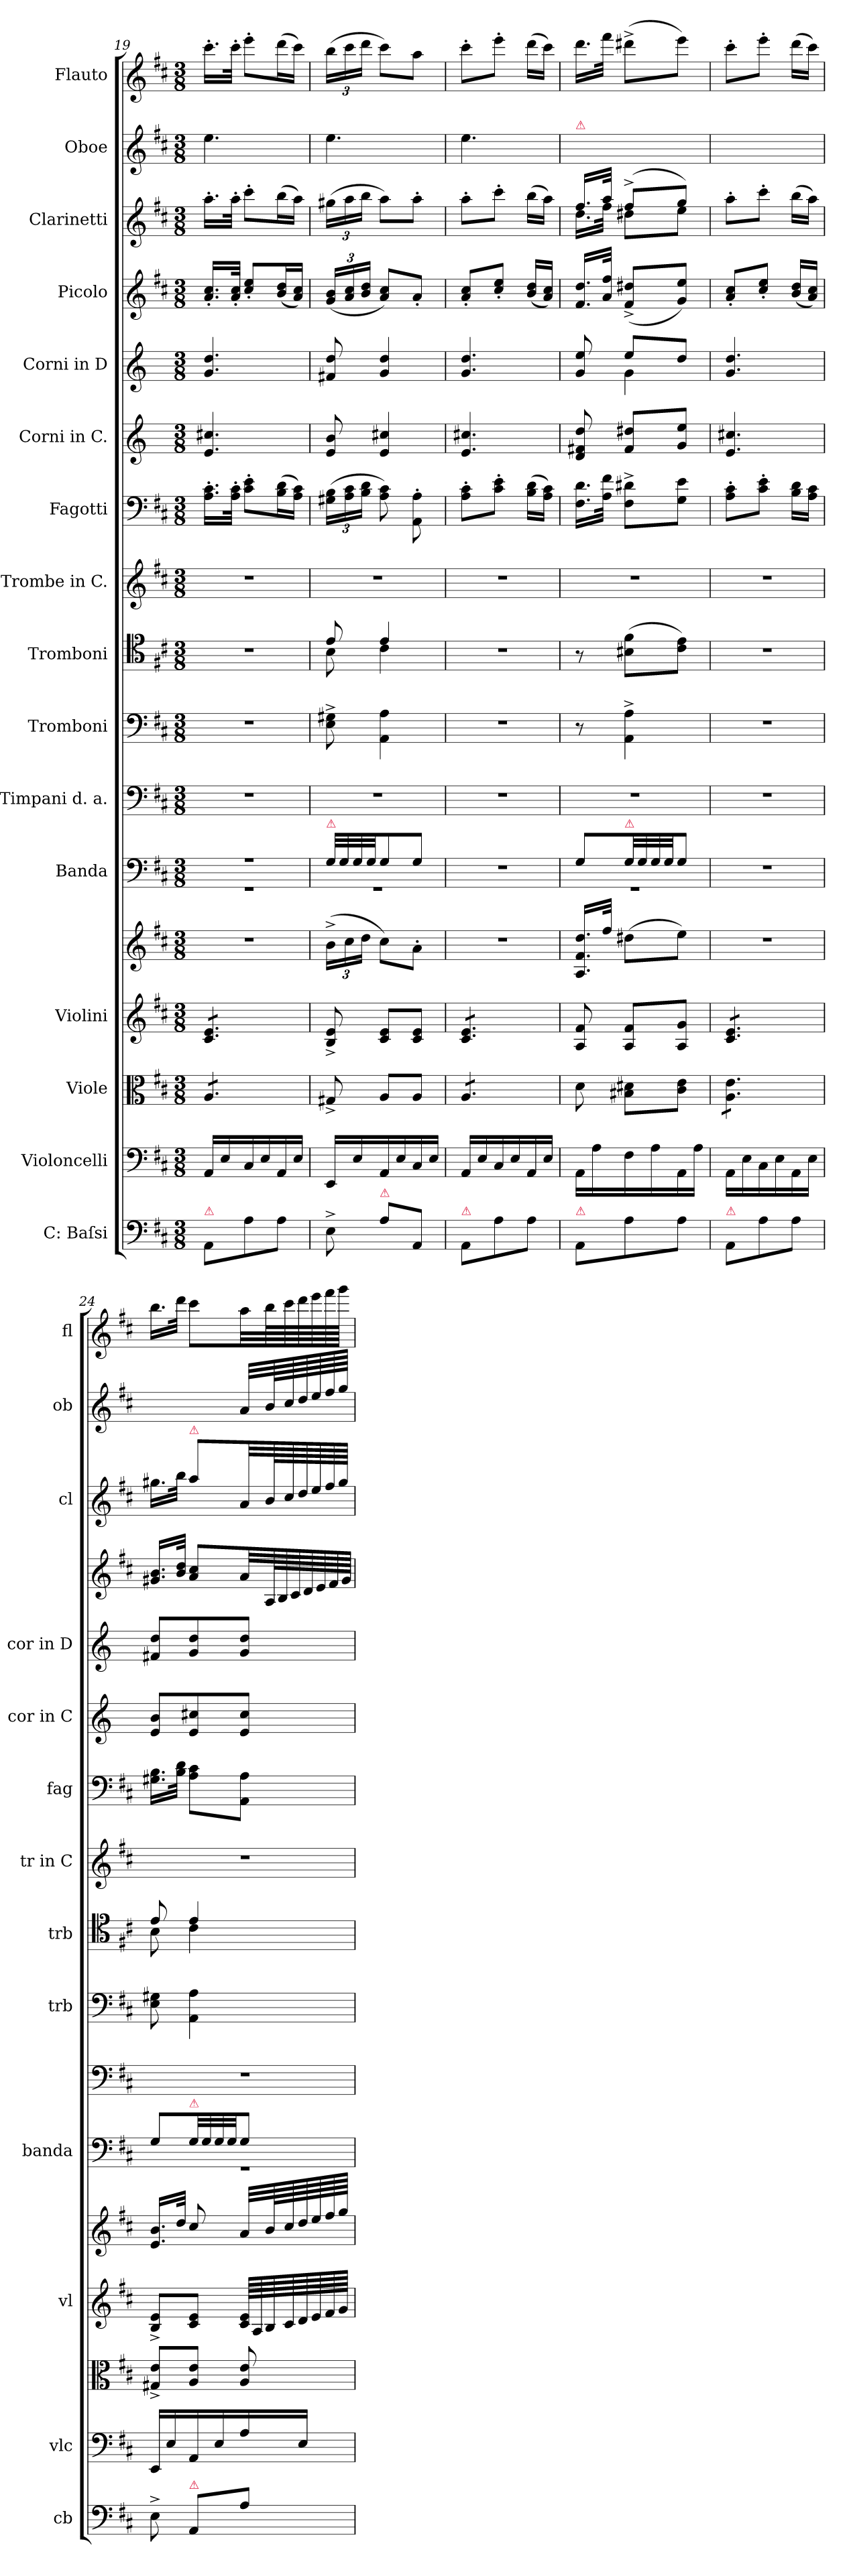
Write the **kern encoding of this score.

**kern	**kern	**kern	**kern	**kern	**kern	**kern	**kern	**kern	**kern	**kern	**kern	**kern	**kern	**kern	**kern	**kern
*part16	*part15	*part14	*part13	*part13	*part12	*part11	*part10	*part9	*part8	*part7	*part6	*part5	*part4	*part3	*part2	*part1
*staff17	*staff16	*staff15	*staff14	*staff13	*staff12	*staff11	*staff10	*staff9	*staff8	*staff7	*staff6	*staff5	*staff4	*staff3	*staff2	*staff1
*I"C: Baſsi	*I"Violoncelli	*I"Viole	*I"Violini	*	*I"Banda	*I"Timpani d. a.	*I"Tromboni	*I"Tromboni	*I"Trombe in C.	*I"Fagotti	*I"Corni in C.	*I"Corni in D	*I"Picolo	*I"Clarinetti	*I"Oboe	*I"Flauto
*I'cb	*I'vlc	*	*I'vl	*	*I'banda	*	*I'trb	*I'trb	*I'tr in C	*I'fag	*I'cor in C	*I'cor in D	*	*I'cl	*I'ob	*I'fl
*clefF4	*clefF4	*clefC3	*clefG2	*clefG2	*clefF4	*clefF4	*clefF4	*clefC4	*clefG2	*clefF4	*clefG2	*clefG2	*clefG2	*clefG2	*clefG2	*clefG2
*	*	*	*	*	*	*	*	*	*	*	*	*ITrd-1c-2	*	*	*	*
*k[f#c#]	*k[f#c#]	*k[f#c#]	*k[f#c#]	*k[f#c#]	*k[f#c#]	*k[f#c#]	*k[f#c#]	*k[f#c#]	*k[f#c#]	*k[f#c#]	*	*k[f#c#]	*k[f#c#]	*k[f#c#]	*k[f#c#]	*k[f#c#]
*M3/8	*M3/8	*M3/8	*M3/8	*M3/8	*M3/8	*M3/8	*M3/8	*M3/8	*M3/8	*M3/8	*M3/8	*M3/8	*M3/8	*M3/8	*M3/8	*M3/8
=19	=19	=19	=19	=19	=19	=19	=19	=19	=19	=19	=19	=19	=19	=19	=19	=19
*	*	*	*	*	*^	*	*	*	*	*	*	*	*	*	*	*
!LO:TX:a:color=crimson:t=⚠	!	!	!	!	!	!	!	!	!	!	!	!	!	!	!	!	!
*	*	*tremolo	*	*	*	*	*	*	*	*	*	*	*	*	*	*	*
*	*	*	*tremolo	*	*	*	*	*	*	*	*	*	*	*	*	*	*
8AA/L	16AA/LL	8A/L	8c#/ 8e/L	4.r	4.r	4.rGG	4.r	4.r	4.r	4.r	16.A'>\ 16.c#'>\LL	4.e/ 4.cc#X/	4.a/ 4.ee/	16.a'</ 16.cc#'</LL	16.aa'>\LL	4.ee\	16.ccc#'>\LL
.	16E/	.	.	.	.	.	.	.	.	.	.	.	.	.	.	.	.
.	.	.	.	.	.	.	.	.	.	.	32A'>\ 32c#'>\JJk	.	.	32a'</ 32cc#'</JJk	32aa'>\JJk	.	32ccc#'>\JJk
8A\	16C#/	8A/	8c#/ 8e/	.	.	.	.	.	.	.	8c#'>\ 8e'>\L	.	.	8cc#'</ 8ee'</L	8ccc#'>\L	.	8eee'>\L
.	16E/	.	.	.	.	.	.	.	.	.	.	.	.	.	.	.	.
8A\J	16AA/	8A/J	8c#/ 8e/J	.	.	.	.	.	.	.	(>16B\ 16d\L	.	.	(<16b/ 16dd/L	(>16bb\L	.	(>16ddd\L
*	*	*	*Xtremolo	*	*	*	*	*	*	*	*	*	*	*	*	*	*
*	*	*Xtremolo	*	*	*	*	*	*	*	*	*	*	*	*	*	*	*
.	16E/JJ	.	.	.	.	.	.	.	.	.	16A\ 16c#\JJ)	.	.	16a/ 16cc#/JJ)	16aa\JJ)	.	16ccc#\JJ)
=20	=20	=20	=20	=20	=20	=20	=20	=20	=20	=20	=20	=20	=20	=20	=20	=20	=20
*	*	*	*	*	*	*	*	*	*^	*	*	*	*	*	*	*	*
!	!	!	!	!	!LO:TX:a:color=crimson:t=⚠	!	!	!	!	!	!	!	!	!	!	!	!	!
8E^<\	16EE/LL	8G#X^</	8B^</ 8e^</	(>24b^<\LL	32G/LLL	4.rGG	4.r	8E^>\ 8G#X^>\	8e/	8B\	4.r	(>24G#X\ 24B\LL	8e/ 8b/	8g#X/ 8ee/	(<24g/ 24b/LL	(>24gg#X\LL	4.ee\	(>24bb\LL
.	.	.	.	.	32G/	.	.	.	.	.	.	.	.	.	.	.	.	.
.	.	.	.	24cc#\	.	.	.	.	.	.	.	24A\ 24c#\	.	.	24a/ 24cc#/	24aa\	.	24ccc#\
.	16E/	.	.	.	32G/	.	.	.	.	.	.	.	.	.	.	.	.	.
.	.	.	.	24dd\JJ	.	.	.	.	.	.	.	24B\ 24d\JJ	.	.	24b/ 24dd/JJ	24bb\JJ	.	24ddd\JJ
.	.	.	.	.	32G/JJ	.	.	.	.	.	.	.	.	.	.	.	.	.
!LO:TX:a:color=crimson:t=⚠	!	!	!	!	!	!	!	!	!	!	!	!	!	!	!	!	!	!
8A\L	16AA/	8A/L	8c#/ 8e/L	8cc#\L)	8G/	.	.	4AA\ 4A\	4e/	4c#\	.	8A\ 8c#\)	4e/ 4cc#X/	4a/ 4ee/	8a/ 8cc#/L)	8aa\L)	.	8ccc#\L)
.	16E/	.	.	.	.	.	.	.	.	.	.	.	.	.	.	.	.	.
8AA/J	16C#/	8A/J	8c#/ 8e/J	8a'>\J	8G/J	.	.	.	.	.	.	8AA'>\ 8A'>\	.	.	8a'</J	8aa'>\J	.	8aa\J
.	16E/JJ	.	.	.	.	.	.	.	.	.	.	.	.	.	.	.	.	.
*	*	*	*	*	*v	*v	*	*	*v	*v	*	*	*	*	*	*	*	*
=21	=21	=21	=21	=21	=21	=21	=21	=21	=21	=21	=21	=21	=21	=21	=21	=21
!LO:TX:a:color=crimson:t=⚠	!	!	!	!	!	!	!	!	!	!	!	!	!	!	!	!
*	*	*tremolo	*	*	*	*	*	*	*	*	*	*	*	*	*	*
*	*	*	*tremolo	*	*	*	*	*	*	*	*	*	*	*	*	*
8AA/L	16AA/LL	8A/L	8c#/ 8e/L	4.r	4.r	4.r	4.r	4.r	4.r	8A'>\ 8c#'>\L	4.e/ 4.cc#X/	4.a/ 4.ee/	8a'</ 8cc#'</L	8aa'>\L	4.ee\	8ccc#'>\L
.	16E/	.	.	.	.	.	.	.	.	.	.	.	.	.	.	.
8A\	16C#/	8A/	8c#/ 8e/	.	.	.	.	.	.	8c#'>\ 8e'>\J	.	.	8cc#'</ 8ee'</J	8ccc#'>\J	.	8eee'>\J
.	16E/	.	.	.	.	.	.	.	.	.	.	.	.	.	.	.
8A\J	16AA/	8A/J	8c#/ 8e/J	.	.	.	.	.	.	(>16B\ 16d\LL	.	.	(<16b/ 16dd/LL	(>16bb\LL	.	(>16ddd\LL
*	*	*	*Xtremolo	*	*	*	*	*	*	*	*	*	*	*	*	*
*	*	*Xtremolo	*	*	*	*	*	*	*	*	*	*	*	*	*	*
.	16E/JJ	.	.	.	.	.	.	.	.	16A\ 16c#\JJ)	.	.	16a/ 16cc#/JJ)	16aa\JJ)	.	16ccc#\JJ)
=22	=22	=22	=22	=22	=22	=22	=22	=22	=22	=22	=22	=22	=22	=22	=22	=22
*	*	*	*	*	*^	*	*	*	*	*	*	*^	*	*^	*	*
!	!	!	!	!	!	!	!	!	!	!	!	!	!	!	!	!	!	!LO:TX:a:color=crimson:t=⚠	!
!LO:TX:a:color=crimson:t=⚠	!	!	!	!	!	!	!	!	!	!	!	!	!	!	!	!	!	!	!
8AA/L	16AA\LL	8d\	8A/ 8f#/	16.A/ 16.f#/ 16.dd/LL	8G/L	4.rGG	4.r	8r	8r	4.r	16.F#\ 16.d\LL	8d/ 8f#X/ 8dd/	8a/ 8ff#/	8ryy	16.f#/ 16.dd/LL	16.ff#/LL	16.dd\LL	4.ryy	16.ddd\LL
.	16A\	.	.	.	.	.	.	.	.	.	.	.	.	.	.	.	.	.	.
.	.	.	.	32ff#/JJk	.	.	.	.	.	.	32A\ 32f#\JJk	.	.	.	32a/ 32ff#/JJk	32aa/JJk	32ff#\JJk	.	32fff#\JJk
!	!	!	!	!	!LO:TX:a:color=crimson:t=⚠	!	!	!	!	!	!	!	!	!	!	!	!	!	!
8A\	16F#\	8B#X\ 8d#X\L	8A/ 8f#/L	(>8dd#X\L	32G/LL	.	.	4AA^\ 4A^\	(>8B#X\ 8f#\L	.	8F#^>\ 8d#X^>\L	8f#/ 8dd#X/L	8ff#/L	4a\	(<8f#^</ 8dd#X^</L	(>8ff#^>/L	8dd#X\L	.	(>8ddd#X^<\L
.	.	.	.	.	32G/	.	.	.	.	.	.	.	.	.	.	.	.	.	.
.	16A\	.	.	.	32G/	.	.	.	.	.	.	.	.	.	.	.	.	.	.
.	.	.	.	.	32G/JJ	.	.	.	.	.	.	.	.	.	.	.	.	.	.
8A\J	16AA\	8c#\ 8e\J	8A/ 8g/J	8ee\J)	8G/J	.	.	.	8c#\ 8e\J)	.	8G\ 8e\J	8g/ 8ee/J	8ee/J	.	8g/ 8ee/J)	8gg/J)	8ee\J	.	8eee\J)
.	16A\JJ	.	.	.	.	.	.	.	.	.	.	.	.	.	.	.	.	.	.
*	*	*	*	*	*v	*v	*	*	*	*	*	*	*v	*v	*	*v	*v	*	*
=23	=23	=23	=23	=23	=23	=23	=23	=23	=23	=23	=23	=23	=23	=23	=23	=23
!LO:TX:a:color=crimson:t=⚠	!	!	!	!	!	!	!	!	!	!	!	!	!	!	!	!
*	*	*tremolo	*	*	*	*	*	*	*	*	*	*	*	*	*	*
*	*	*	*tremolo	*	*	*	*	*	*	*	*	*	*	*	*	*
8AA/L	16AA\LL	8A\ 8e\L	8c#/ 8e/L	4.r	4.r	4.r	4.r	4.r	4.r	8A'>\ 8c#'>\L	4.e/ 4.cc#X/	4.a/ 4.ee/	8a'</ 8cc#'</L	8aa'>\L	4.ryy	8ccc#'>\L
.	16E\	.	.	.	.	.	.	.	.	.	.	.	.	.	.	.
8A\	16C#\	8A\ 8e\	8c#/ 8e/	.	.	.	.	.	.	8c#'>\ 8e'>\J	.	.	8cc#'</ 8ee'</J	8ccc#'>\J	.	8eee'>\J
.	16E\	.	.	.	.	.	.	.	.	.	.	.	.	.	.	.
8A\J	16AA\	8A\ 8e\J	8c#/ 8e/J	.	.	.	.	.	.	16B\ 16d\LL	.	.	(<16b/ 16dd/LL	(>16bb\LL	.	(>16ddd\LL
*	*	*	*Xtremolo	*	*	*	*	*	*	*	*	*	*	*	*	*
*	*	*Xtremolo	*	*	*	*	*	*	*	*	*	*	*	*	*	*
.	16E\JJ	.	.	.	.	.	.	.	.	16A\ 16c#\JJ	.	.	16a/ 16cc#/JJ)	16aa\JJ)	.	16ccc#\JJ)
=24	=24	=24	=24	=24	=24	=24	=24	=24	=24	=24	=24	=24	=24	=24	=24	=24
*	*	*	*	*	*^	*	*	*^	*	*	*	*	*	*	*	*
8E^<\	16EE/LL	8G#X^/ 8e^/L	8B^>/ 8e^>/L	16.e/ 16.b/LL	8G/L	4.rGG	4.r	8E\ 8G#X\	8e/	8B\	4.r	16.G#X\ 16.B\LL	8e/ 8b/L	8g#X/ 8ee/L	16.g#X/ 16.b/LL	16.gg#X\LL	4ryy	16.bb\LL
.	16E/	.	.	.	.	.	.	.	.	.	.	.	.	.	.	.	.	.
.	.	.	.	32dd/JJk	.	.	.	.	.	.	.	32B\ 32d\JJk	.	.	32b/ 32dd/JJk	32bb\JJk	.	32ddd\JJk
!	!	!	!	!	!	!	!	!	!	!	!	!	!	!	!	!LO:TX:a:color=crimson:t=⚠	!	!
!	!	!	!	!	!LO:TX:a:color=crimson:t=⚠	!	!	!	!	!	!	!	!	!	!	!	!	!
!LO:TX:a:color=crimson:t=⚠	!	!	!	!	!	!	!	!	!	!	!	!	!	!	!	!	!	!
8AA/L	16AA/	8A/ 8e/J	8c#/ 8e/J	8cc#/	32G/LL	.	.	4AA\ 4A\	4e/	4c#\	.	8A\ 8c#\L	8e/ 8cc#X/	8a/ 8ee/	8a/ 8cc#/L	8aa\L	.	8ccc#\L
.	.	.	.	.	32G/	.	.	.	.	.	.	.	.	.	.	.	.	.
.	16E/	.	.	.	32G/	.	.	.	.	.	.	.	.	.	.	.	.	.
.	.	.	.	.	32G/JJ	.	.	.	.	.	.	.	.	.	.	.	.	.
8A\J	16A/	8A/ 8e/	64c#/ 64e/LLLL	32a/LLL	8G/J	.	.	.	.	.	.	8AA\ 8A\J	8e/ 8cc#/J	8a/ 8ee/J	32a/LL	32a/LL	32a/LLL	32aa\LL
.	.	.	64A/	.	.	.	.	.	.	.	.	.	.	.	.	.	.	.
*	*	*	*	*	*	*	*	*	*	*	*	*	*	*	*Xtuplet	*	*	*
.	.	.	64B/	64b/L	.	.	.	.	.	.	.	.	.	.	224%3A/L	64b/L	64b/L	64bb\L
.	.	.	.	.	.	.	.	.	.	.	.	.	.	.	224%3B/	.	.	.
.	.	.	64c#/	64cc#/	.	.	.	.	.	.	.	.	.	.	.	64cc#/	64cc#/	64ccc#\
.	.	.	.	.	.	.	.	.	.	.	.	.	.	.	224%3c#/	.	.	.
.	16E/JJ	.	64d/	64dd/	.	.	.	.	.	.	.	.	.	.	.	64dd/	64dd/	64ddd\
.	.	.	.	.	.	.	.	.	.	.	.	.	.	.	224%3d/	.	.	.
.	.	.	64e/	64ee/	.	.	.	.	.	.	.	.	.	.	.	64ee/	64ee/	64eee\
.	.	.	.	.	.	.	.	.	.	.	.	.	.	.	224%3e/	.	.	.
.	.	.	64f#/	64ff#/	.	.	.	.	.	.	.	.	.	.	.	64ff#/	64ff#/	64fff#\
.	.	.	.	.	.	.	.	.	.	.	.	.	.	.	224%3f#/	.	.	.
.	.	.	64g/JJJJ	64gg\JJJJ	.	.	.	.	.	.	.	.	.	.	.	64gg#/JJJJ	64gg/JJJJ	64ggg\JJJJ
.	.	.	.	.	.	.	.	.	.	.	.	.	.	.	224%3g#/JJJJ	.	.	.
*	*	*	*	*	*v	*v	*	*	*v	*v	*	*	*	*	*	*	*	*
=	=	=	=	=	=	=	=	=	=	=	=	=	=	=	=	=
*-	*-	*-	*-	*-	*-	*-	*-	*-	*-	*-	*-	*-	*-	*-	*-	*-
